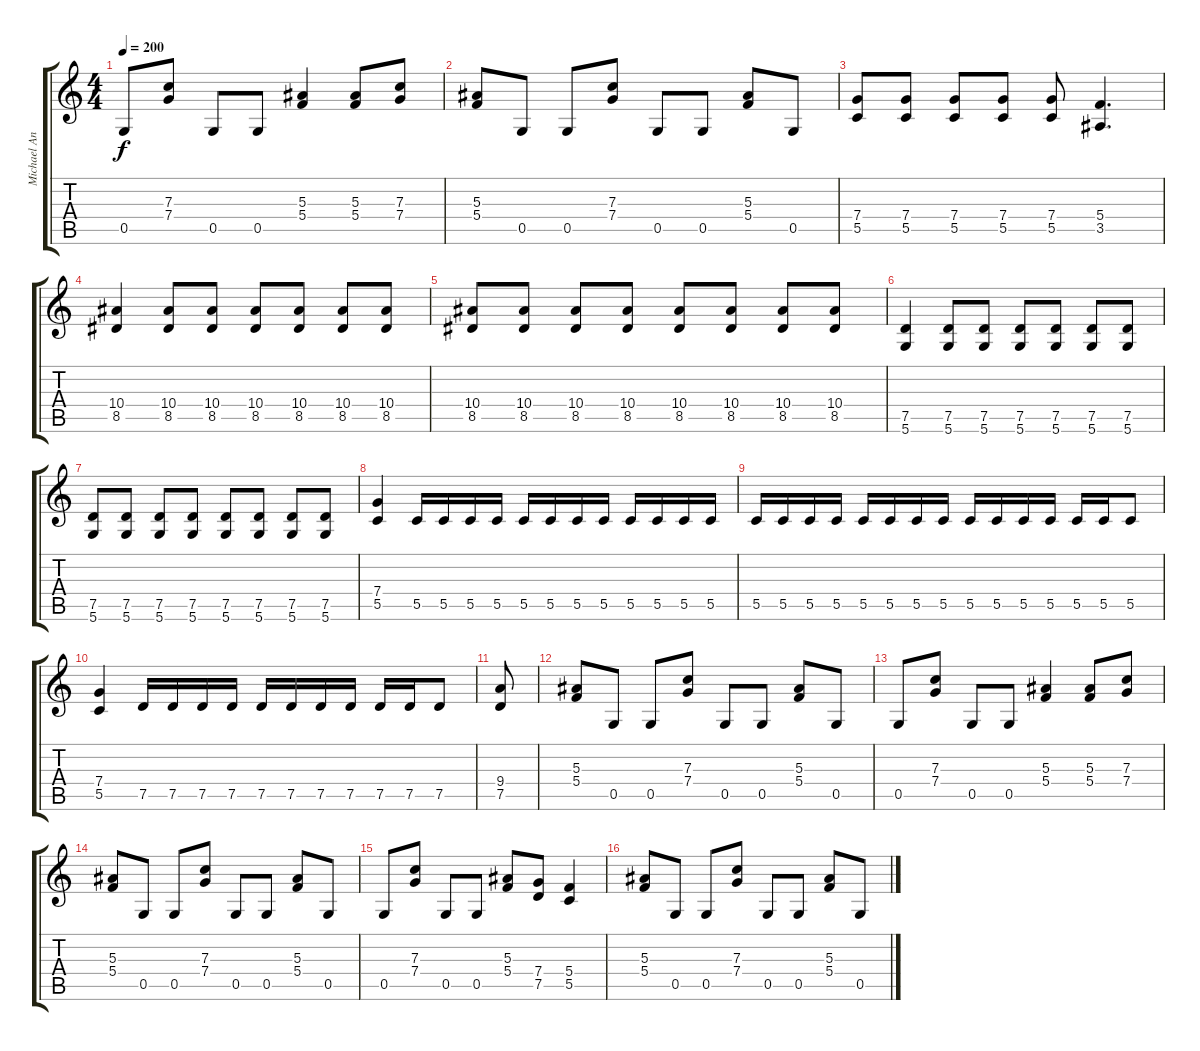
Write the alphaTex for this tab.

\track ("Michael Angelo" "Michael An") {instrument distortionguitar}
\staff {score tabs}
\tuning (D4 A3 F3 C3 G2 D2) {hide}
\ts (4 4)
\tempo 200
\clef g2
\ks c
0.5.8{dy f} (7.3 7.4).8 0.5.8 0.5.8 (5.3 5.4).4 (5.3 5.4).8 (7.3 7.4).8 |
(5.3 5.4).8 0.5.8 0.5.8 (7.3 7.4).8 0.5.8 0.5.8 (5.3 5.4).8 0.5.8 |
(7.4 5.5).8 (7.4 5.5).8 (7.4 5.5).8 (7.4 5.5).8 (7.4 5.5).8 (5.4 3.5).4{d} |
(10.4 8.5).4 (10.4 8.5).8 (10.4 8.5).8 (10.4 8.5).8 (10.4 8.5).8 (10.4 8.5).8 (10.4 8.5).8 |
(10.4 8.5).8 (10.4 8.5).8 (10.4 8.5).8 (10.4 8.5).8 (10.4 8.5).8 (10.4 8.5).8 (10.4 8.5).8 (10.4 8.5).8 |
(7.5 5.6).4 (7.5 5.6).8 (7.5 5.6).8 (7.5 5.6).8 (7.5 5.6).8 (7.5 5.6).8 (7.5 5.6).8 |
(7.5 5.6).8 (7.5 5.6).8 (7.5 5.6).8 (7.5 5.6).8 (7.5 5.6).8 (7.5 5.6).8 (7.5 5.6).8 (7.5 5.6).8 |
(7.4 5.5).4 5.5.16 5.5.16 5.5.16 5.5.16 5.5.16 5.5.16 5.5.16 5.5.16 5.5.16 5.5.16 5.5.16 5.5.16 |
5.5.16 5.5.16 5.5.16 5.5.16 5.5.16 5.5.16 5.5.16 5.5.16 5.5.16 5.5.16 5.5.16 5.5.16 5.5.16 5.5.16 5.5.8 |
(7.4 5.5).4 7.5.16 7.5.16 7.5.16 7.5.16 7.5.16 7.5.16 7.5.16 7.5.16 7.5.16 7.5.16 7.5.8 |
(9.4 7.5).8 |
(5.3 5.4).8 0.5.8 0.5.8 (7.3 7.4).8 0.5.8 0.5.8 (5.3 5.4).8 0.5.8 |
0.5.8 (7.3 7.4).8 0.5.8 0.5.8 (5.3 5.4).4 (5.3 5.4).8 (7.3 7.4).8 |
(5.3 5.4).8 0.5.8 0.5.8 (7.3 7.4).8 0.5.8 0.5.8 (5.3 5.4).8 0.5.8 |
0.5.8 (7.3 7.4).8 0.5.8 0.5.8 (5.3 5.4).8 (7.4 7.5).8 (5.4 5.5).4 |
(5.3 5.4).8 0.5.8 0.5.8 (7.3 7.4).8 0.5.8 0.5.8 (5.3 5.4).8 0.5.8
